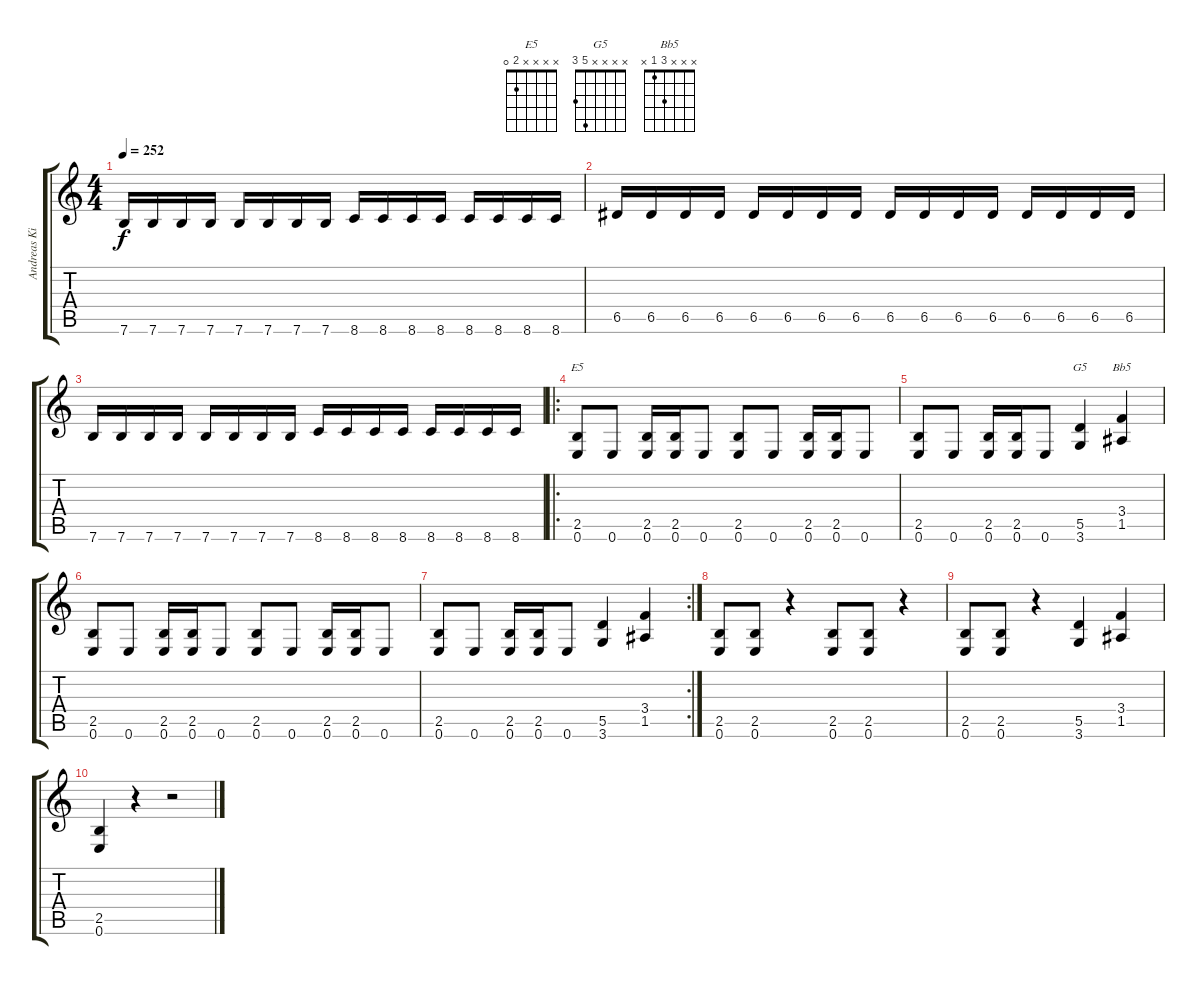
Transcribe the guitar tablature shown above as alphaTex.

\track ("Andreas Kisser" "Andreas Ki") {instrument overdrivenguitar}
\staff {score tabs}
\tuning (E4 B3 G3 D3 A2 E2) {hide}
\chord ("E5" x x x x 2 0)
\chord ("G5" x x x x 5 3)
\chord ("Bb5" x x x 3 1 x)
\ts (4 4)
\tempo 252
\clef g2
\ks c
7.6.16{dy f} 7.6.16 7.6.16 7.6.16 7.6.16 7.6.16 7.6.16 7.6.16 8.6.16 8.6.16 8.6.16 8.6.16 8.6.16 8.6.16 8.6.16 8.6.16 |
6.5.16 6.5.16 6.5.16 6.5.16 6.5.16 6.5.16 6.5.16 6.5.16 6.5.16 6.5.16 6.5.16 6.5.16 6.5.16 6.5.16 6.5.16 6.5.16 |
7.6.16 7.6.16 7.6.16 7.6.16 7.6.16 7.6.16 7.6.16 7.6.16 8.6.16 8.6.16 8.6.16 8.6.16 8.6.16 8.6.16 8.6.16 8.6.16 |
\ro
(2.5 0.6).8{ch "E5"} 0.6.8 (2.5 0.6).16 (2.5 0.6).16 0.6.8 (2.5 0.6).8 0.6.8 (2.5 0.6).16 (2.5 0.6).16 0.6.8 |
(2.5 0.6).8 0.6.8 (2.5 0.6).16 (2.5 0.6).16 0.6.8 (5.5 3.6).4{ch "G5"} (3.4 1.5).4{ch "Bb5"} |
(2.5 0.6).8 0.6.8 (2.5 0.6).16 (2.5 0.6).16 0.6.8 (2.5 0.6).8 0.6.8 (2.5 0.6).16 (2.5 0.6).16 0.6.8 |
\rc 2
(2.5 0.6).8 0.6.8 (2.5 0.6).16 (2.5 0.6).16 0.6.8 (5.5 3.6).4 (3.4 1.5).4 |
(2.5 0.6).8 (2.5 0.6).8 r.4 (2.5 0.6).8 (2.5 0.6).8 r.4 |
(2.5 0.6).8 (2.5 0.6).8 r.4 (5.5 3.6).4 (3.4 1.5).4 |
(2.5 0.6).4 r.4 r.2
